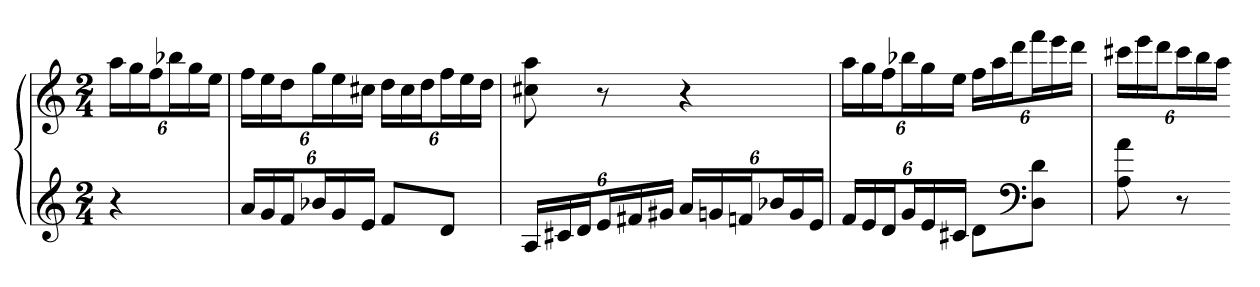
**kern	**kern
*part1	*part1
*staff2	*staff1
*clefG2	*clefG2
*k[]	*k[]
*a:	*a:
*M2/4	*M2/4
=	=
4r	24aaLL
.	24gg
.	24ffJ
.	24bb-XL
.	24gg
.	24eeJJ
=153	=153
24aLL	24ffLL
24g	24ee
24fJ	24ddJ
24b-XL	24ggL
24g	24ee
24eJJ	24cc#XJJ
8fL	24ddLL
.	24cc#
.	24ddJ
8dJ	24ffL
.	24ee
.	24ddJJ
=154	=154
24ALL	8cc#X 8aa
24c#X	.
24dJ	.
24eL	8r
24f#X	.
24g#XJJ	.
24aLL	4r
24gn	.
24fnJ	.
24b-XL	.
24g	.
24eJJ	.
=155	=155
24fLL	24aaLL
24e	24gg
24dJ	24ffJ
24gL	24bb-XL
24e	24gg
24c#XJJ	24eeJJ
8dL	24ffLL
.	24aa
.	24dddJ
*clefF4	*
8D 8dJ	24fffL
.	24eee
.	24dddJJ
=156	=156
8A 8a	24ccc#XLL
.	24eee
.	24dddJ
8r	24ccc#L
.	24bb
.	24aaJJ
=-	=-
*-	*-
